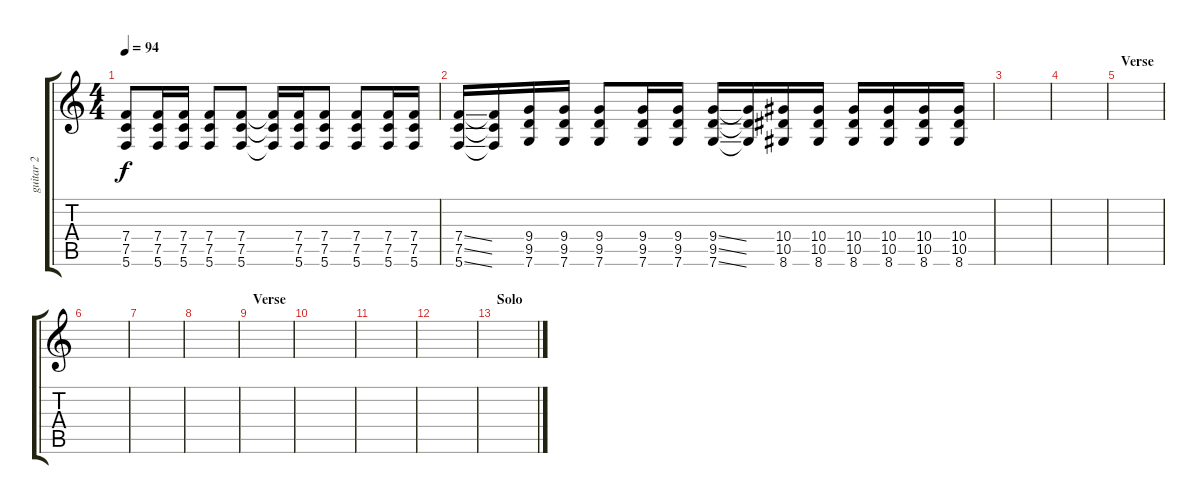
\track ("guitar 2" "guitar 2") {instrument distortionguitar}
\staff {score tabs}
\tuning (C4 G3 Eb3 Bb2 F2 C2) {hide}
\ts (4 4)
\tempo 94
\clef g2
\ks c
(7.4 7.5 5.6).8{dy f} (7.4 7.5 5.6).16 (7.4 7.5 5.6).16 (7.4 7.5 5.6).8 (7.4 7.5 5.6).8 (7.4{t} 7.5{t} 5.6{t}).16 (7.4 7.5 5.6).16 (7.4 7.5 5.6).8 (7.4 7.5 5.6).8 (7.4 7.5 5.6).16 (7.4 7.5 5.6).16 |
(7.4{ss} 7.5{ss} 5.6{ss}).16 (7.4{t} 7.5{t} 5.6{t}).16 (9.4 9.5 7.6).16 (9.4 9.5 7.6).16 (9.4 9.5 7.6).8 (9.4 9.5 7.6).16 (9.4 9.5 7.6).16 (9.4{ss} 9.5{ss} 7.6{ss}).16 (9.4{t} 9.5{t} 7.6{t}).16 (10.4 10.5 8.6).16 (10.4 10.5 8.6).16 (10.4 10.5 8.6).16 (10.4 10.5 8.6).16 (10.4 10.5 8.6).16 (10.4 10.5 8.6).16 |
|
|
\section ("" "Verse")
|
|
|
|
\section ("" "Verse")
|
|
|
|
\section ("" "Solo")
